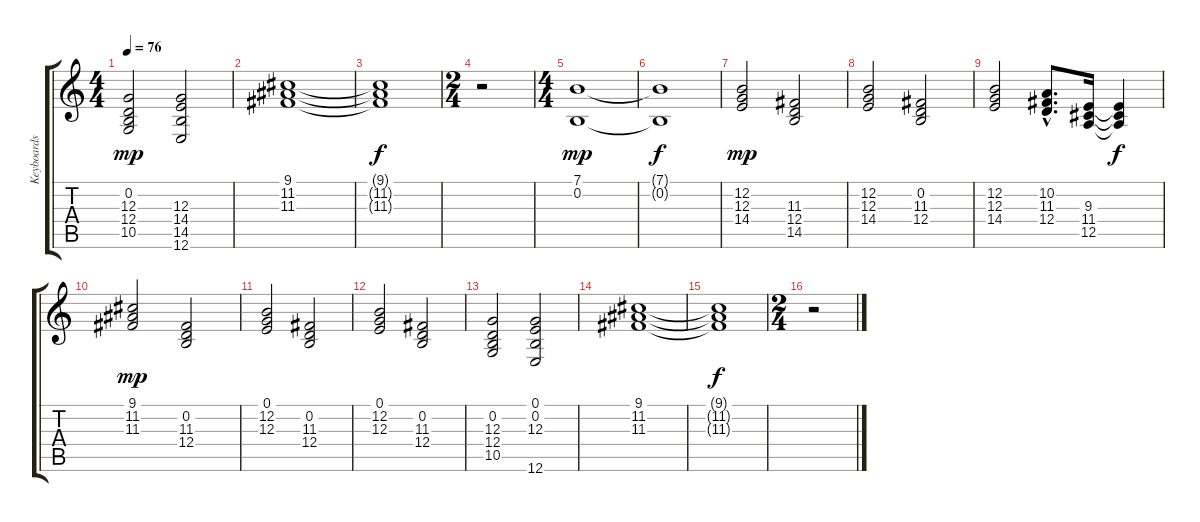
\track ("Keyboards II" "Keyboards ") {instrument stringensemble1}
\staff {score tabs}
\tuning (E4 B3 G3 D3 A2 E2) {hide}
\ts (4 4)
\tempo 76
\clef g2
\ks c
(0.2 12.3 12.4 10.5).2{dy mp} (12.3 14.4 14.5 12.6).2 |
(9.1 11.2 11.3).1 |
(9.1{t} 11.2{t} 11.3{t}).1{dy f} |
\ts (2 4)
r.2 |
\ts (4 4)
(7.1 0.2).1{dy mp} |
(7.1{t} 0.2{t}).1{dy f} |
(12.2 12.3 14.4).2{dy mp} (11.3 12.4 14.5).2 |
(12.2 12.3 14.4).2 (0.2 11.3 12.4).2 |
(12.2 12.3 14.4).2 (10.2{hac} 11.3{hac} 12.4{hac}).8{d} (9.3 11.4 12.5).16 (9.3{t} 11.4{t} 12.5{t}).4{dy f} |
(9.1 11.2 11.3).2{dy mp} (0.2 11.3 12.4).2 |
(0.1 12.2 12.3).2 (0.2 11.3 12.4).2 |
(0.1 12.2 12.3).2 (0.2 11.3 12.4).2 |
(0.2 12.3 12.4 10.5).2 (0.1 0.2 12.3 12.6).2 |
(9.1 11.2 11.3).1 |
(9.1{t} 11.2{t} 11.3{t}).1{dy f} |
\ts (2 4)
r.2
